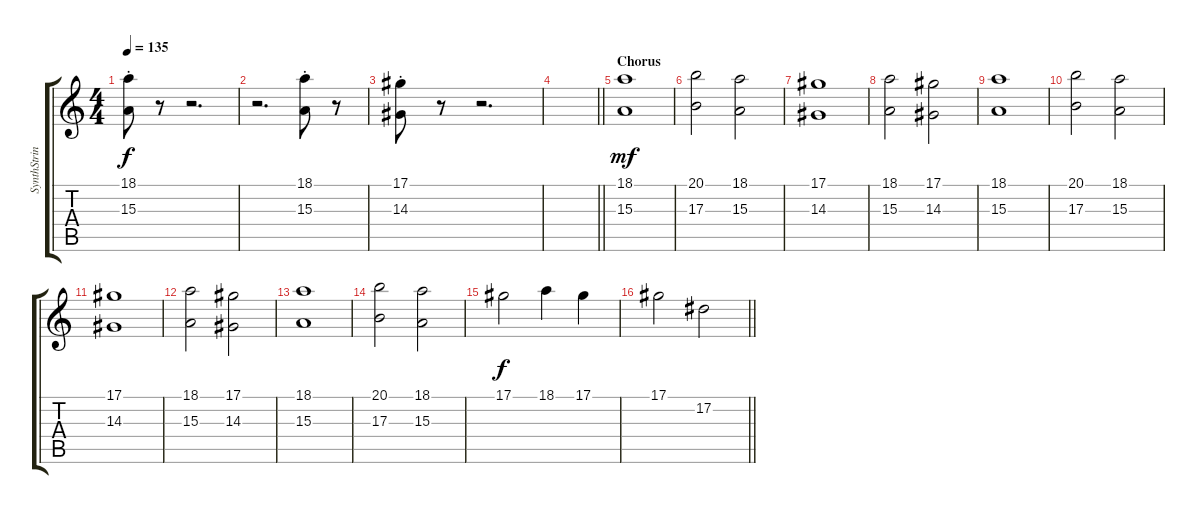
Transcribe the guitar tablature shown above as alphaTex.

\track ("SynthStrings" "SynthStrin") {instrument synthstrings1}
\staff {score tabs}
\tuning (Eb4 Bb3 Gb3 Db3 Ab2 Eb2) {hide}
\ts (4 4)
\tempo 135
\clef g2
\ks c
(18.1{st} 15.3{st}).8{dy f} r.8 r.2{d} |
r.2{d} (18.1{st} 15.3{st}).8 r.8 |
(17.1{st} 14.3{st}).8 r.8 r.2{d} |
\barLineRight lightlight
|
\section ("" "Chorus")
(18.1 15.3).1{dy mf} |
(20.1 17.3).2 (18.1 15.3).2 |
(17.1 14.3).1 |
(18.1 15.3).2 (17.1 14.3).2 |
(18.1 15.3).1 |
(20.1 17.3).2 (18.1 15.3).2 |
(17.1 14.3).1 |
(18.1 15.3).2 (17.1 14.3).2 |
(18.1 15.3).1 |
(20.1 17.3).2 (18.1 15.3).2 |
17.1.2{dy f} 18.1.4 17.1.4 |
\barLineRight lightlight
17.1.2 17.2.2
